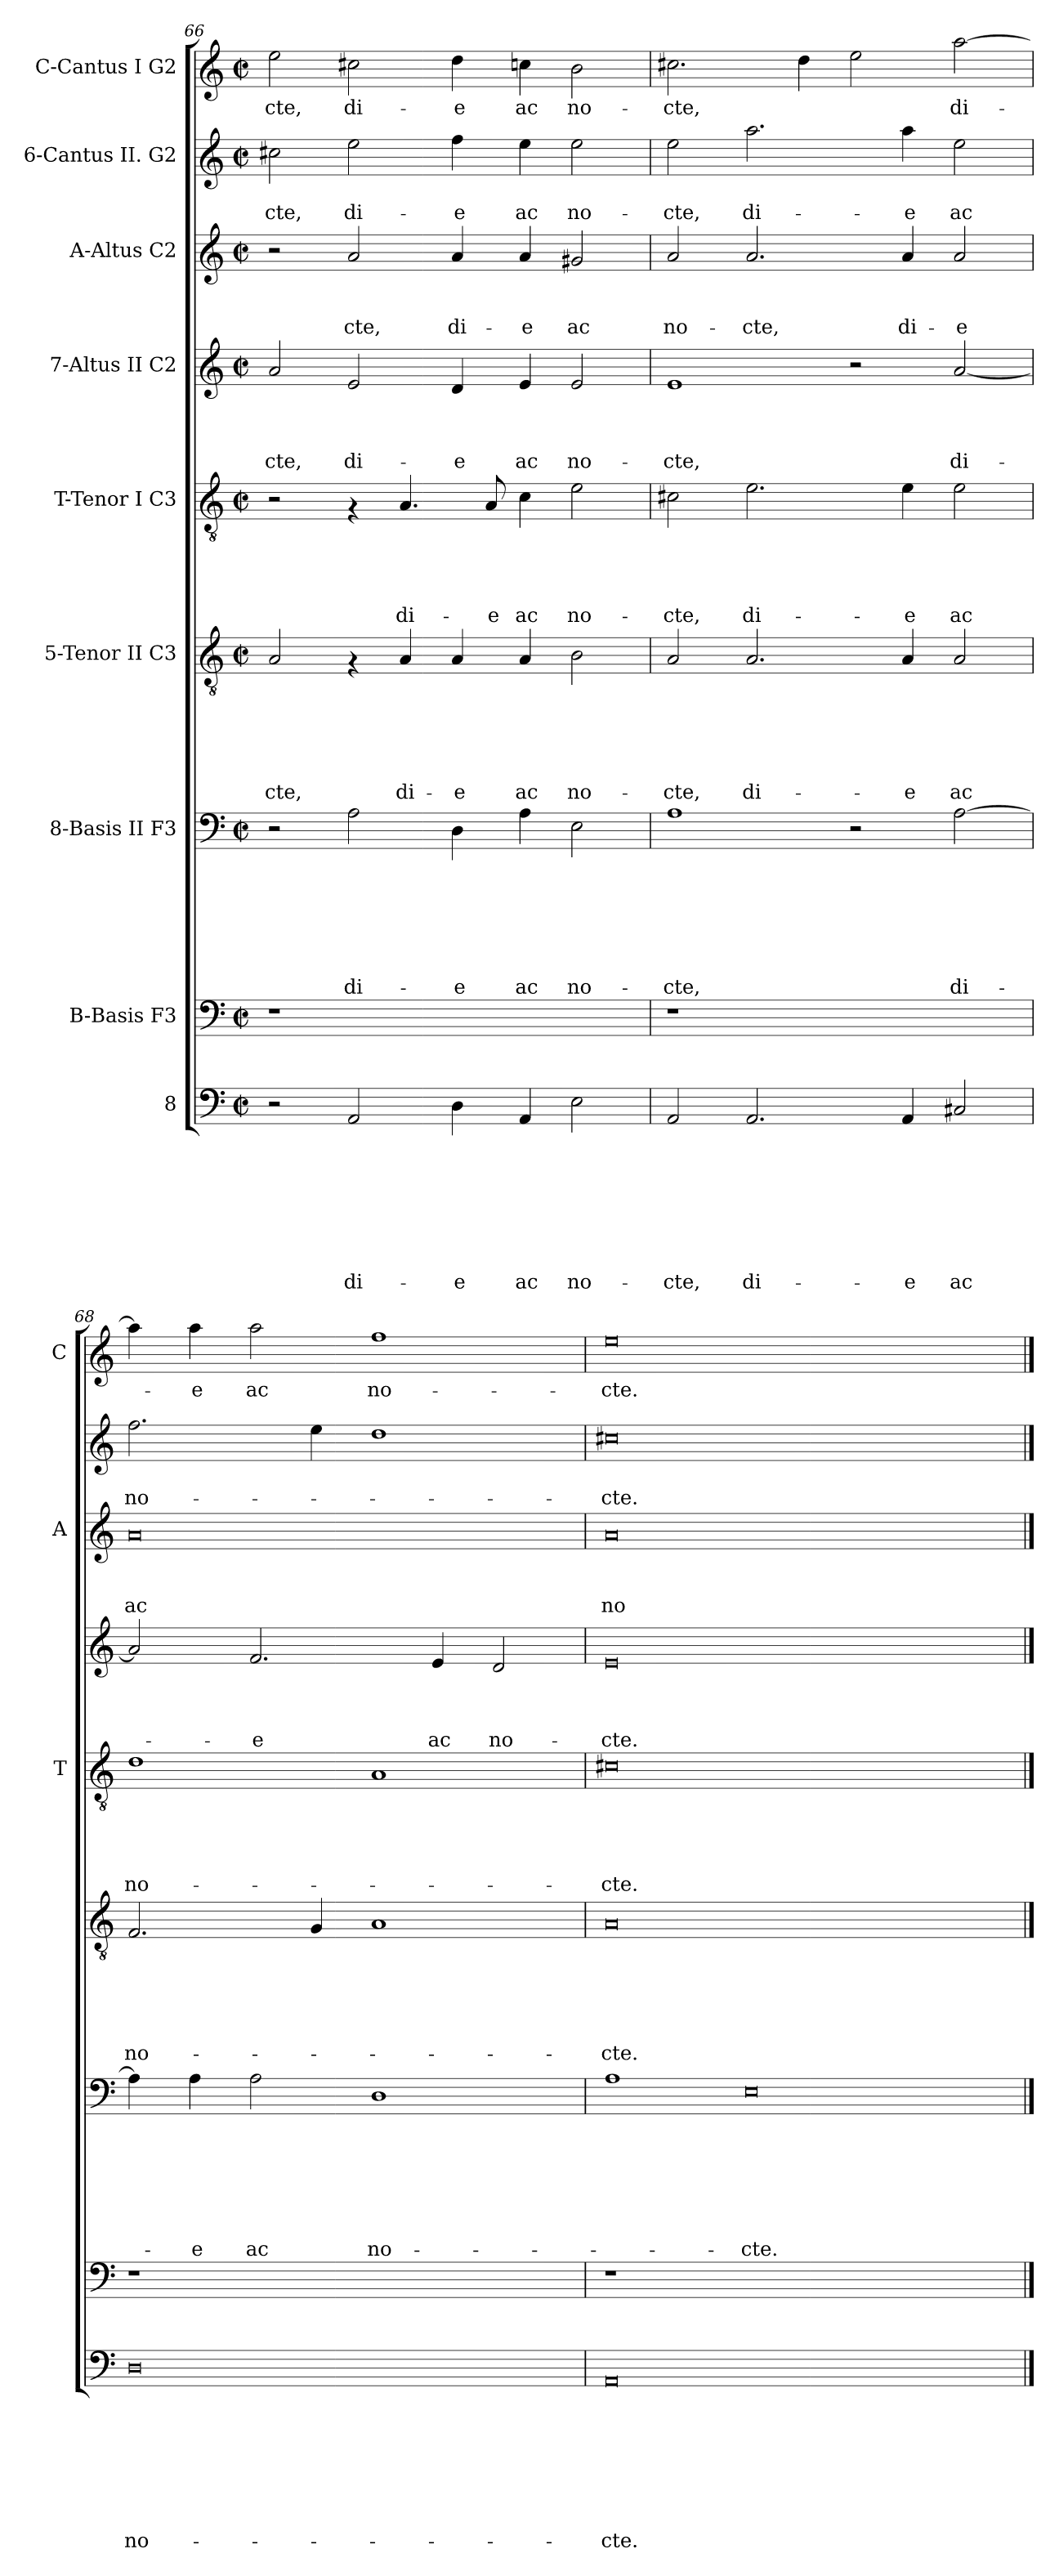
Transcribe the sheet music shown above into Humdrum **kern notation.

**kern	**text	**text	**text	**text	**text	**text	**text	**text	**kern	**kern	**text	**text	**text	**text	**text	**text	**text	**kern	**text	**text	**text	**text	**text	**text	**kern	**text	**text	**text	**text	**text	**kern	**text	**text	**text	**text	**kern	**text	**text	**text	**kern	**text	**text	**kern	**text
*part9	*part9	*part9	*part9	*part9	*part9	*part9	*part9	*part9	*part8	*part7	*part7	*part7	*part7	*part7	*part7	*part7	*part7	*part6	*part6	*part6	*part6	*part6	*part6	*part6	*part5	*part5	*part5	*part5	*part5	*part5	*part4	*part4	*part4	*part4	*part4	*part3	*part3	*part3	*part3	*part2	*part2	*part2	*part1	*part1
*staff9	*staff9	*staff9	*staff9	*staff9	*staff9	*staff9	*staff9	*staff9	*staff8	*staff7	*staff7	*staff7	*staff7	*staff7	*staff7	*staff7	*staff7	*staff6	*staff6	*staff6	*staff6	*staff6	*staff6	*staff6	*staff5	*staff5	*staff5	*staff5	*staff5	*staff5	*staff4	*staff4	*staff4	*staff4	*staff4	*staff3	*staff3	*staff3	*staff3	*staff2	*staff2	*staff2	*staff1	*staff1
*I"8	*	*	*	*	*	*	*	*	*I"B-Basis F3	*I"8-Basis II F3	*	*	*	*	*	*	*	*I"5-Tenor II C3	*	*	*	*	*	*	*I"T-Tenor I C3	*	*	*	*	*	*I"7-Altus II C2	*	*	*	*	*I"A-Altus C2	*	*	*	*I"6-Cantus II. G2	*	*	*I"C-Cantus I G2	*
*	*	*	*	*	*	*	*	*	*	*	*	*	*	*	*	*	*	*	*	*	*	*	*	*	*I'T	*	*	*	*	*	*	*	*	*	*	*I'A	*	*	*	*	*	*	*I'C	*
*clefF4	*	*	*	*	*	*	*	*	*clefF4	*clefF4	*	*	*	*	*	*	*	*clefGv2	*	*	*	*	*	*	*clefGv2	*	*	*	*	*	*clefG2	*	*	*	*	*clefG2	*	*	*	*clefG2	*	*	*clefG2	*
*k[]	*	*	*	*	*	*	*	*	*k[]	*k[]	*	*	*	*	*	*	*	*k[]	*	*	*	*	*	*	*k[]	*	*	*	*	*	*k[]	*	*	*	*	*k[]	*	*	*	*k[]	*	*	*k[]	*
*C:	*	*	*	*	*	*	*	*	*C:	*C:	*	*	*	*	*	*	*	*C:	*	*	*	*	*	*	*C:	*	*	*	*	*	*C:	*	*	*	*	*C:	*	*	*	*C:	*	*	*C:	*
*M2/2	*	*	*	*	*	*	*	*	*M2/2	*M2/2	*	*	*	*	*	*	*	*M2/2	*	*	*	*	*	*	*M2/2	*	*	*	*	*	*M2/2	*	*	*	*	*M2/2	*	*	*	*M2/2	*	*	*M2/2	*
*met(c|)	*	*	*	*	*	*	*	*	*met(c|)	*met(c|)	*	*	*	*	*	*	*	*met(c|)	*	*	*	*	*	*	*met(c|)	*	*	*	*	*	*met(c|)	*	*	*	*	*met(c|)	*	*	*	*met(c|)	*	*	*met(c|)	*
=66	=66	=66	=66	=66	=66	=66	=66	=66	=66	=66	=66	=66	=66	=66	=66	=66	=66	=66	=66	=66	=66	=66	=66	=66	=66	=66	=66	=66	=66	=66	=66	=66	=66	=66	=66	=66	=66	=66	=66	=66	=66	=66	=66	=66
!	!	!	!	!	!	!	!	!	!	!	!	!	!	!	!	!	!	!	!	!	!	!	!	!LO:LY:b	!	!	!	!	!	!	!	!	!	!	!LO:LY:b	!	!	!	!	!	!	!LO:LY:b	!	!LO:LY:b
2r	.	.	.	.	.	.	.	.	1r	2r	.	.	.	.	.	.	.	2A/	.	.	.	.	.	-cte,	2r	.	.	.	.	.	2a/	.	.	.	-cte,	2r	.	.	.	2cc#X\	.	-cte,	2ee\	-cte,
!	!	!	!	!	!	!	!	!LO:LY:b	!	!	!	!	!	!	!	!	!LO:LY:b	!	!	!	!	!	!	!	!	!	!	!	!	!	!	!	!	!	!LO:LY:b	!	!	!	!LO:LY:b	!	!	!LO:LY:b	!	!LO:LY:b
2AA/	.	.	.	.	.	.	.	di-	.	2A\	.	.	.	.	.	.	di-	4rF	.	.	.	.	.	.	4rF	.	.	.	.	.	2e/	.	.	.	di-	2a/	.	.	-cte,	2ee\	.	di-	2cc#X\	di-
!	!	!	!	!	!	!	!	!	!	!	!	!	!	!	!	!	!	!	!	!	!	!	!	!LO:LY:b	!	!	!	!	!	!LO:LY:b	!	!	!	!	!	!	!	!	!	!	!	!	!	!
.	.	.	.	.	.	.	.	.	.	.	.	.	.	.	.	.	.	4A/	.	.	.	.	.	di-	4.A/	.	.	.	.	di-	.	.	.	.	.	.	.	.	.	.	.	.	.	.
!	!	!	!	!	!	!	!	!LO:LY:b	!	!	!	!	!	!	!	!	!LO:LY:b	!	!	!	!	!	!	!LO:LY:b	!	!	!	!	!	!	!	!	!	!	!LO:LY:b	!	!	!	!LO:LY:b	!	!	!LO:LY:b	!	!LO:LY:b
4D\	.	.	.	.	.	.	.	-e	1ryy	4D\	.	.	.	.	.	.	-e	4A/	.	.	.	.	.	-e	.	.	.	.	.	.	4d/	.	.	.	-e	4a/	.	.	di-	4ff\	.	-e	4dd\	-e
!	!	!	!	!	!	!	!	!	!	!	!	!	!	!	!	!	!	!	!	!	!	!	!	!	!	!	!	!	!	!LO:LY:b	!	!	!	!	!	!	!	!	!	!	!	!	!	!
.	.	.	.	.	.	.	.	.	.	.	.	.	.	.	.	.	.	.	.	.	.	.	.	.	8A/	.	.	.	.	-e	.	.	.	.	.	.	.	.	.	.	.	.	.	.
!	!	!	!	!	!	!	!	!LO:LY:b	!	!	!	!	!	!	!	!	!LO:LY:b	!	!	!	!	!	!	!LO:LY:b	!	!	!	!	!	!LO:LY:b	!	!	!	!	!LO:LY:b	!	!	!	!LO:LY:b	!	!	!LO:LY:b	!	!LO:LY:b
4AA/	.	.	.	.	.	.	.	ac	.	4A\	.	.	.	.	.	.	ac	4A/	.	.	.	.	.	ac	4c\	.	.	.	.	ac	4e/	.	.	.	ac	4a/	.	.	-e	4ee\	.	ac	4ccn\	ac
!	!	!	!	!	!	!	!	!LO:LY:b	!	!	!	!	!	!	!	!	!LO:LY:b	!	!	!	!	!	!	!LO:LY:b	!	!	!	!	!	!LO:LY:b	!	!	!	!	!LO:LY:b	!	!	!	!LO:LY:b	!	!	!LO:LY:b	!	!LO:LY:b
2E\	.	.	.	.	.	.	.	no-	.	2E\	.	.	.	.	.	.	no-	2B\	.	.	.	.	.	no-	2e\	.	.	.	.	no-	2e/	.	.	.	no-	2g#X/	.	.	ac	2ee\	.	no-	2b\	no-
=67	=67	=67	=67	=67	=67	=67	=67	=67	=67	=67	=67	=67	=67	=67	=67	=67	=67	=67	=67	=67	=67	=67	=67	=67	=67	=67	=67	=67	=67	=67	=67	=67	=67	=67	=67	=67	=67	=67	=67	=67	=67	=67	=67	=67
!	!	!	!	!	!	!	!	!LO:LY:b	!	!	!	!	!	!	!	!	!LO:LY:b	!	!	!	!	!	!	!LO:LY:b	!	!	!	!	!	!LO:LY:b	!	!	!	!	!LO:LY:b	!	!	!	!LO:LY:b	!	!	!LO:LY:b	!	!LO:LY:b
2AA/	.	.	.	.	.	.	.	-cte,	1r	1A	.	.	.	.	.	.	-cte,	2A/	.	.	.	.	.	-cte,	2c#X\	.	.	.	.	-cte,	1e	.	.	.	-cte,	2a/	.	.	no-	2ee\	.	-cte,	2.cc#X\	-cte,
!	!	!	!	!	!	!	!	!LO:LY:b	!	!	!	!	!	!	!	!	!	!	!	!	!	!	!	!LO:LY:b	!	!	!	!	!	!LO:LY:b	!	!	!	!	!	!	!	!	!LO:LY:b	!	!	!LO:LY:b	!	!
2.AA/	.	.	.	.	.	.	.	di-	.	.	.	.	.	.	.	.	.	2.A/	.	.	.	.	.	di-	2.e\	.	.	.	.	di-	.	.	.	.	.	2.a/	.	.	-cte,	2.aa\	.	di-	.	.
.	.	.	.	.	.	.	.	.	.	.	.	.	.	.	.	.	.	.	.	.	.	.	.	.	.	.	.	.	.	.	.	.	.	.	.	.	.	.	.	.	.	.	4dd\	.
.	.	.	.	.	.	.	.	.	1ryy	2r	.	.	.	.	.	.	.	.	.	.	.	.	.	.	.	.	.	.	.	.	2r	.	.	.	.	.	.	.	.	.	.	.	2ee\	.
!	!	!	!	!	!	!	!	!LO:LY:b	!	!	!	!	!	!	!	!	!	!	!	!	!	!	!	!LO:LY:b	!	!	!	!	!	!LO:LY:b	!	!	!	!	!	!	!	!	!LO:LY:b	!	!	!LO:LY:b	!	!
4AA/	.	.	.	.	.	.	.	-e	.	.	.	.	.	.	.	.	.	4A/	.	.	.	.	.	-e	4e\	.	.	.	.	-e	.	.	.	.	.	4a/	.	.	di-	4aa\	.	-e	.	.
!	!	!	!	!	!	!	!	!LO:LY:b	!	!	!	!	!	!	!	!	!LO:LY:b	!	!	!	!	!	!	!LO:LY:b	!	!	!	!	!	!LO:LY:b	!	!	!	!	!LO:LY:b	!	!	!	!LO:LY:b	!	!	!LO:LY:b	!	!LO:LY:b
2C#X/	.	.	.	.	.	.	.	ac	.	[>2A\	.	.	.	.	.	.	di-	2A/	.	.	.	.	.	ac	2e\	.	.	.	.	ac	[<2a/	.	.	.	di-	2a/	.	.	-e	2ee\	.	ac	[>2aa\	di-
=68	=68	=68	=68	=68	=68	=68	=68	=68	=68	=68	=68	=68	=68	=68	=68	=68	=68	=68	=68	=68	=68	=68	=68	=68	=68	=68	=68	=68	=68	=68	=68	=68	=68	=68	=68	=68	=68	=68	=68	=68	=68	=68	=68	=68
!	!	!	!	!	!	!	!	!LO:LY:b	!	!	!	!	!	!	!	!	!	!	!	!	!	!	!	!LO:LY:b	!	!	!	!	!	!LO:LY:b	!	!	!	!	!	!	!	!	!LO:LY:b	!	!	!LO:LY:b	!	!
0D	.	.	.	.	.	.	.	no-	1r	4A\]	.	.	.	.	.	.	.	2.F/	.	.	.	.	.	no-	1d	.	.	.	.	no-	2a/]	.	.	.	.	0a	.	.	ac	2.ff\	.	no-	4aa\]	.
!	!	!	!	!	!	!	!	!	!	!	!	!	!	!	!	!	!LO:LY:b	!	!	!	!	!	!	!	!	!	!	!	!	!	!	!	!	!	!	!	!	!	!	!	!	!	!	!LO:LY:b
.	.	.	.	.	.	.	.	.	.	4A\	.	.	.	.	.	.	-e	.	.	.	.	.	.	.	.	.	.	.	.	.	.	.	.	.	.	.	.	.	.	.	.	.	4aa\	-e
!	!	!	!	!	!	!	!	!	!	!	!	!	!	!	!	!	!LO:LY:b	!	!	!	!	!	!	!	!	!	!	!	!	!	!	!	!	!	!LO:LY:b	!	!	!	!	!	!	!	!	!LO:LY:b
.	.	.	.	.	.	.	.	.	.	2A\	.	.	.	.	.	.	ac	.	.	.	.	.	.	.	.	.	.	.	.	.	2.f/	.	.	.	-e	.	.	.	.	.	.	.	2aa\	ac
.	.	.	.	.	.	.	.	.	.	.	.	.	.	.	.	.	.	4G/	.	.	.	.	.	.	.	.	.	.	.	.	.	.	.	.	.	.	.	.	.	4ee\	.	.	.	.
!	!	!	!	!	!	!	!	!	!	!	!	!	!	!	!	!	!LO:LY:b	!	!	!	!	!	!	!	!	!	!	!	!	!	!	!	!	!	!	!	!	!	!	!	!	!	!	!LO:LY:b
.	.	.	.	.	.	.	.	.	1ryy	1D	.	.	.	.	.	.	no-	1A	.	.	.	.	.	.	1A	.	.	.	.	.	.	.	.	.	.	.	.	.	.	1dd	.	.	1ff	no-
!	!	!	!	!	!	!	!	!	!	!	!	!	!	!	!	!	!	!	!	!	!	!	!	!	!	!	!	!	!	!	!	!	!	!	!LO:LY:b	!	!	!	!	!	!	!	!	!
.	.	.	.	.	.	.	.	.	.	.	.	.	.	.	.	.	.	.	.	.	.	.	.	.	.	.	.	.	.	.	4e/	.	.	.	ac	.	.	.	.	.	.	.	.	.
!	!	!	!	!	!	!	!	!	!	!	!	!	!	!	!	!	!	!	!	!	!	!	!	!	!	!	!	!	!	!	!	!	!	!	!LO:LY:b	!	!	!	!	!	!	!	!	!
.	.	.	.	.	.	.	.	.	.	.	.	.	.	.	.	.	.	.	.	.	.	.	.	.	.	.	.	.	.	.	2d/	.	.	.	no-	.	.	.	.	.	.	.	.	.
=69	=69	=69	=69	=69	=69	=69	=69	=69	=69	=69	=69	=69	=69	=69	=69	=69	=69	=69	=69	=69	=69	=69	=69	=69	=69	=69	=69	=69	=69	=69	=69	=69	=69	=69	=69	=69	=69	=69	=69	=69	=69	=69	=69	=69
!	!	!	!	!	!	!	!	!LO:LY:b	!	!	!	!	!	!	!	!	!	!	!	!	!	!	!	!LO:LY:b	!	!	!	!	!	!LO:LY:b	!	!	!	!	!LO:LY:b	!	!	!	!LO:LY:b	!	!	!LO:LY:b	!	!LO:LY:b
0AA	.	.	.	.	.	.	.	-cte.	1r	1A	.	.	.	.	.	.	.	0A	.	.	.	.	.	-cte.	0c#X	.	.	.	.	-cte.	0e	.	.	.	-cte.	0a	.	.	no-	0cc#X	.	-cte.	0ee	-cte.
!	!	!	!	!	!	!	!	!	!	!	!	!	!	!	!	!	!LO:LY:b	!	!	!	!	!	!	!	!	!	!	!	!	!	!	!	!	!	!	!	!	!	!	!	!	!	!	!
.	.	.	.	.	.	.	.	.	0ryy	0E	.	.	.	.	.	.	-cte.	.	.	.	.	.	.	.	.	.	.	.	.	.	.	.	.	.	.	.	.	.	.	.	.	.	.	.
1ryy	.	.	.	.	.	.	.	.	.	.	.	.	.	.	.	.	.	1ryy	.	.	.	.	.	.	1ryy	.	.	.	.	.	1ryy	.	.	.	.	1ryy	.	.	.	1ryy	.	.	1ryy	.
==	==	==	==	==	==	==	==	==	==	==	==	==	==	==	==	==	==	==	==	==	==	==	==	==	==	==	==	==	==	==	==	==	==	==	==	==	==	==	==	==	==	==	==	==
*-	*-	*-	*-	*-	*-	*-	*-	*-	*-	*-	*-	*-	*-	*-	*-	*-	*-	*-	*-	*-	*-	*-	*-	*-	*-	*-	*-	*-	*-	*-	*-	*-	*-	*-	*-	*-	*-	*-	*-	*-	*-	*-	*-	*-
